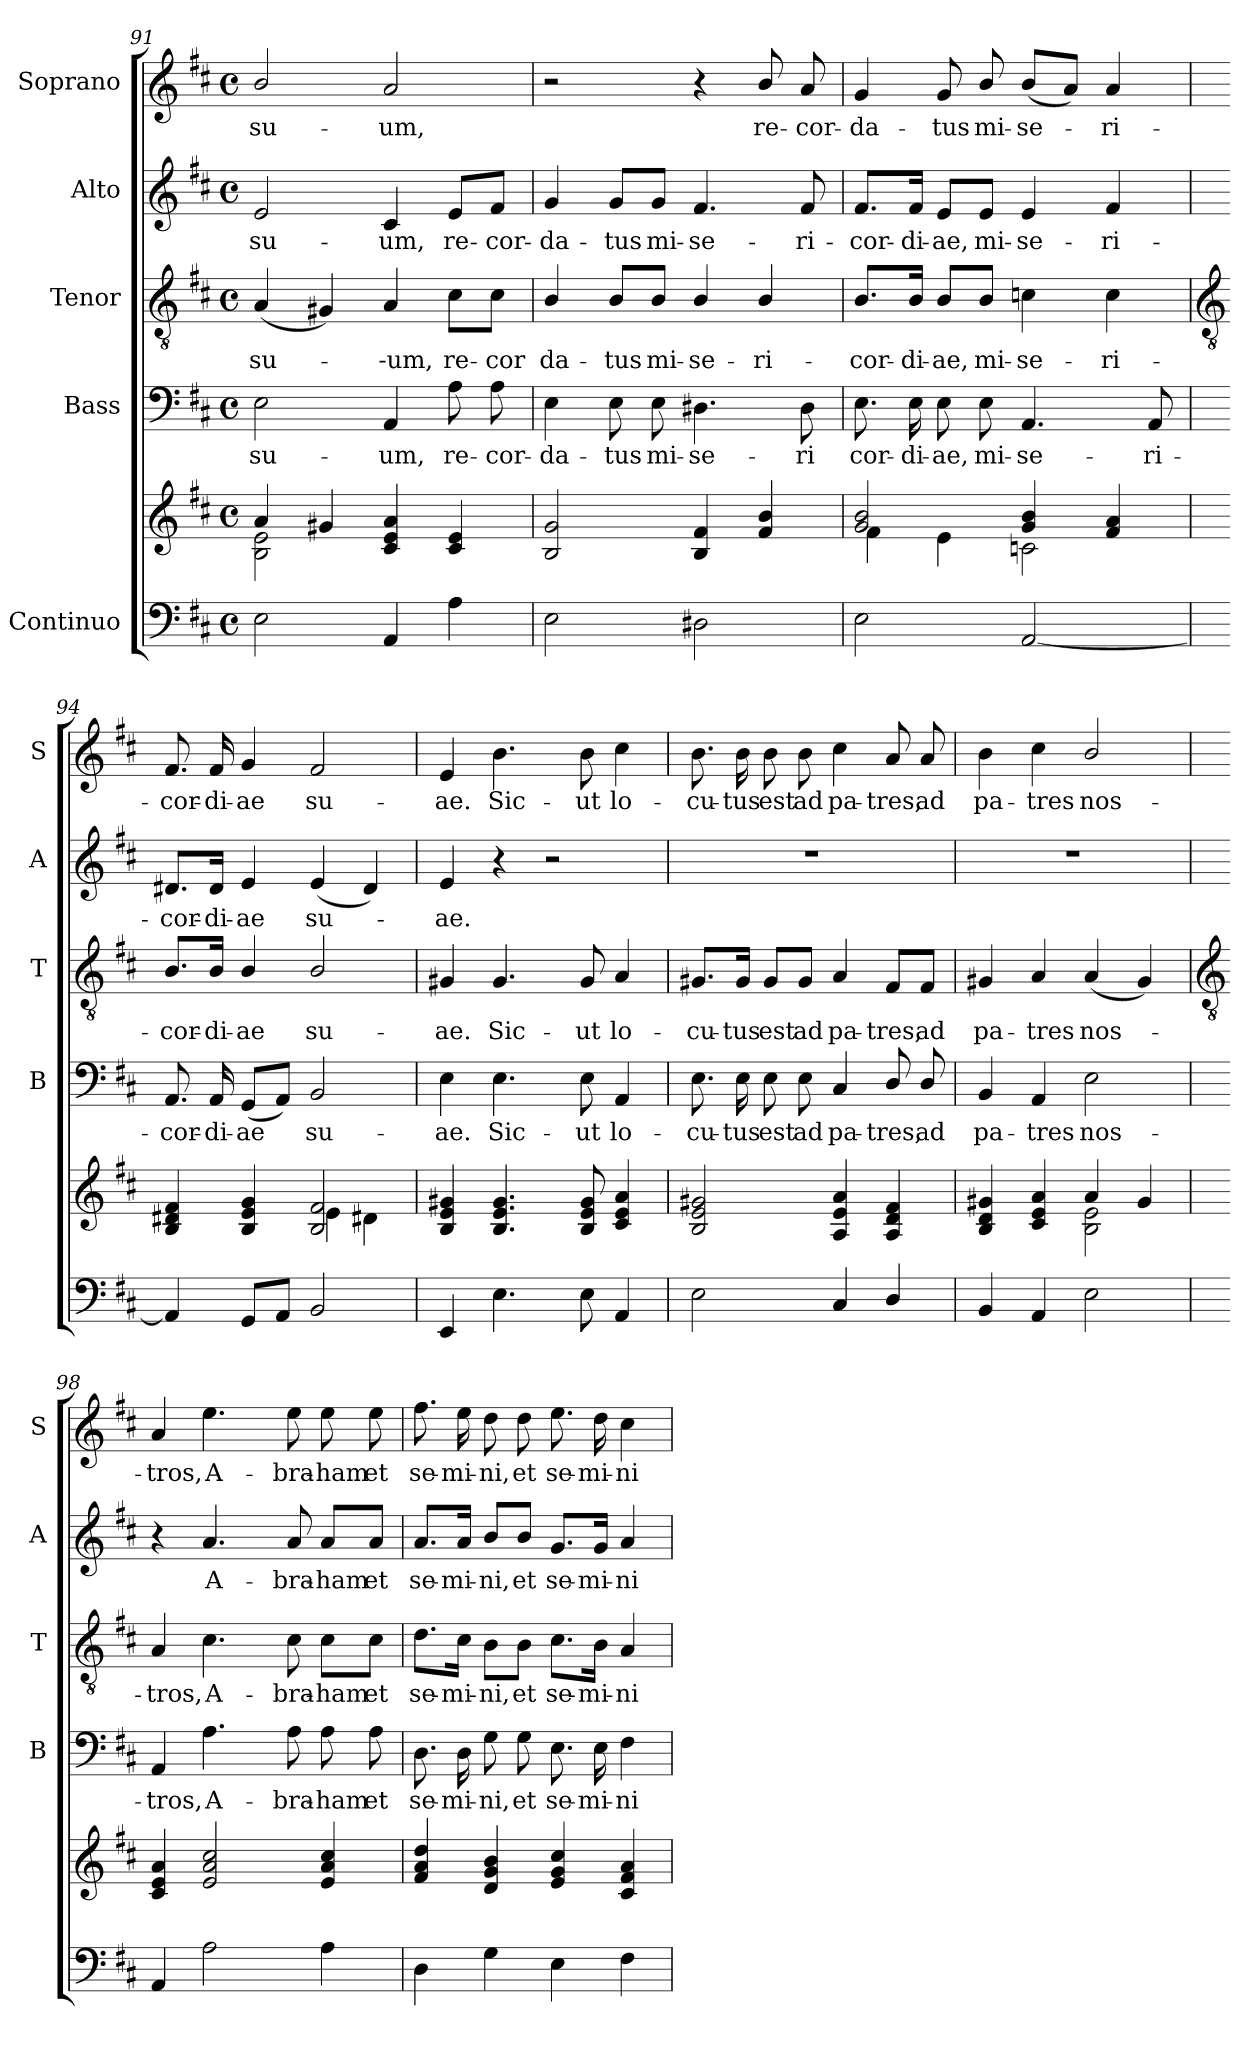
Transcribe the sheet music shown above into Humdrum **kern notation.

**kern	**kern	**kern	**text	**kern	**text	**kern	**text	**kern	**text
*part5	*part5	*part4	*part4	*part3	*part3	*part2	*part2	*part1	*part1
*staff6	*staff5	*staff4	*staff4	*staff3	*staff3	*staff2	*staff2	*staff1	*staff1
*I"Continuo	*	*I"Bass	*	*I"Tenor	*	*I"Alto	*	*I"Soprano	*
*	*	*I'B	*	*I'T	*	*I'A	*	*I'S	*
*clefF4	*clefG2	*clefF4	*	*clefGv2	*	*clefG2	*	*clefG2	*
*k[f#c#]	*k[f#c#]	*k[f#c#]	*	*k[f#c#]	*	*k[f#c#]	*	*k[f#c#]	*
*D:	*D:	*D:	*	*D:	*	*D:	*	*D:	*
*M4/4	*M4/4	*M4/4	*	*M4/4	*	*M4/4	*	*M4/4	*
*met(c)	*met(c)	*met(c)	*	*met(c)	*	*met(c)	*	*met(c)	*
=91	=91	=91	=91	=91	=91	=91	=91	=91	=91
*	*^	*	*	*	*	*	*	*	*
*	*	*^	*	*	*	*	*	*	*	*
!	!	!	!	!	!LO:LY:b	!	!LO:LY:b	!	!LO:LY:b	!	!LO:LY:b
2E	4a/	2B\ 2e\	1ryy	2E	su-	(<4A	su-	2e	su-	2b/	su-
.	4g#X/	.	.	.	.	4G#X)	.	.	.	.	.
!	!	!	!	!	!LO:LY:b	!	!LO:LY:b	!	!LO:LY:b	!	!LO:LY:b
4AA	4c#/ 4e/ 4a/	2ryy	.	4AA	-um,	4A	--um,	4c#	-um,	2a	-um,
!	!	!	!	!	!LO:LY:b	!	!LO:LY:b	!	!LO:LY:b	!	!
4A	4c#/ 4e/	.	.	8A	re-	8c#\L	re-	8e/L	re-	.	.
!	!	!	!	!	!LO:LY:b	!	!LO:LY:b	!	!LO:LY:b	!	!
.	.	.	.	8A	-cor-	8c#\J	-cor	8f#/J	-cor-	.	.
=92	=92	=92	=92	=92	=92	=92	=92	=92	=92	=92	=92
!	!	!	!	!	!LO:LY:b	!	!LO:LY:b	!	!LO:LY:b	!	!
2E	2B/ 2g/	2ryy	1ryy	4E	-da-	4B/	da-	4g	-da-	2r	.
!	!	!	!	!	!LO:LY:b	!	!LO:LY:b	!	!LO:LY:b	!	!
.	.	.	.	8E	-tus	8B/L	-tus	8g/L	-tus	.	.
!	!	!	!	!	!LO:LY:b	!	!LO:LY:b	!	!LO:LY:b	!	!
.	.	.	.	8E	mi-	8B/J	mi-	8g/J	mi-	.	.
!	!	!	!	!	!LO:LY:b	!	!LO:LY:b	!	!LO:LY:b	!	!
2D#X	4B/ 4f#/	2ryy	.	4.D#X	-se-	4B/	-se-	4.f#	-se-	4r	.
!	!	!	!	!	!	!	!LO:LY:b	!	!	!	!LO:LY:b
.	4f#/ 4b/	.	.	.	.	4B/	-ri-	.	.	8b/	re-
!	!	!	!	!	!LO:LY:b	!	!	!	!LO:LY:b	!	!LO:LY:b
.	.	.	.	8D#	-ri	.	.	8f#	-ri-	8a	-cor-
=93	=93	=93	=93	=93	=93	=93	=93	=93	=93	=93	=93
!	!	!	!	!	!LO:LY:b	!	!LO:LY:b	!	!LO:LY:b	!	!LO:LY:b
2E	2g/ 2b/	4f#\	1ryy	8.E	cor-	8.B/L	-cor-	8.f#/L	-cor-	4g	-da-
!	!	!	!	!	!LO:LY:b	!	!LO:LY:b	!	!LO:LY:b	!	!
.	.	.	.	16E	-di-	16B/Jk	-di-	16f#/Jk	-di-	.	.
!	!	!	!	!	!LO:LY:b	!	!LO:LY:b	!	!LO:LY:b	!	!LO:LY:b
.	.	4e\	.	8E	-ae,	8B/L	-ae,	8e/L	-ae,	8g	-tus
!	!	!	!	!	!LO:LY:b	!	!LO:LY:b	!	!LO:LY:b	!	!LO:LY:b
.	.	.	.	8E	mi-	8B/J	mi-	8e/J	mi-	8b/	mi-
!	!	!	!	!	!LO:LY:b	!	!LO:LY:b	!	!LO:LY:b	!	!LO:LY:b
[2AA	4g/ 4b/	2cn\	.	4.AA	-se-	4cn	-se-	4e	-se-	(<8bL	-se-
.	.	.	.	.	.	.	.	.	.	8aJ)	.
!	!	!	!	!	!	!	!LO:LY:b	!	!LO:LY:b	!	!LO:LY:b
.	4f#/ 4a/	.	.	.	.	4c	-ri-	4f#	-ri-	4a	ri-
!	!	!	!	!	!LO:LY:b	!	!	!	!	!	!
.	.	.	.	8AA	-ri-	.	.	.	.	.	.
!!LO:LB:g=z
=94	=94	=94	=94	=94	=94	=94	=94	=94	=94	=94	=94
*	*	*	*	*	*	*clefGv2	*	*	*	*	*
!	!	!	!	!	!LO:LY:b	!	!LO:LY:b	!	!LO:LY:b	!	!LO:LY:b
4AA]	4B/ 4d#X/ 4f#/	2ryy	1ryy	8.AA	-cor-	8.B/L	-cor-	8.d#X/L	-cor-	8.f#	-cor-
!	!	!	!	!	!LO:LY:b	!	!LO:LY:b	!	!LO:LY:b	!	!LO:LY:b
.	.	.	.	16AA	-di-	16B/Jk	-di-	16d#/Jk	-di-	16f#	-di-
!	!	!	!	!	!LO:LY:b	!	!LO:LY:b	!	!LO:LY:b	!	!LO:LY:b
8GGL	4B/ 4e/ 4g/	.	.	(<8GGL	-ae	4B/	-ae	4e	-ae	4g	-ae
8AAJ	.	.	.	8AAJ)	.	.	.	.	.	.	.
!	!	!	!	!	!LO:LY:b	!	!LO:LY:b	!	!LO:LY:b	!	!LO:LY:b
2BB	2B/ 2f#/	4e\	.	2BB	su-	2B/	su-	(<4e	su-	2f#	su-
.	.	4d#X\	.	.	.	.	.	4d#)	.	.	.
=95	=95	=95	=95	=95	=95	=95	=95	=95	=95	=95	=95
!	!	!	!	!	!LO:LY:b	!	!LO:LY:b	!	!LO:LY:b	!	!LO:LY:b
4EE	4B/ 4e/ 4g#X/	2ryy	1ryy	4E	-ae.	4G#X	-ae.	4e	ae.	4e	-ae.
!	!	!	!	!	!LO:LY:b	!	!LO:LY:b	!	!	!	!LO:LY:b
4.E	4.B/ 4.e/ 4.g#/	.	.	4.E	Sic-	4.G#	Sic-	4r	.	4.b	Sic-
.	.	2ryy	.	.	.	.	.	2r	.	.	.
!	!	!	!	!	!LO:LY:b	!	!LO:LY:b	!	!	!	!LO:LY:b
8E	8B/ 8e/ 8g#/	.	.	8E	-ut	8G#	-ut	.	.	8b	-ut
!	!	!	!	!	!LO:LY:b	!	!LO:LY:b	!	!	!	!LO:LY:b
4AA	4c#/ 4e/ 4a/	.	.	4AA	lo-	4A	lo-	.	.	4cc#	lo-
=96	=96	=96	=96	=96	=96	=96	=96	=96	=96	=96	=96
!	!	!	!	!	!LO:LY:b	!	!LO:LY:b	!	!	!	!LO:LY:b
2E	2B/ 2e/ 2g#X/	2ryy	1ryy	8.E	-cu-	8.G#X/L	-cu-	1r	.	8.b	-cu-
!	!	!	!	!	!LO:LY:b	!	!LO:LY:b	!	!	!	!LO:LY:b
.	.	.	.	16E	-tus	16G#/Jk	-tus	.	.	16b	-tus
!	!	!	!	!	!LO:LY:b	!	!LO:LY:b	!	!	!	!LO:LY:b
.	.	.	.	8E	est	8G#/L	est	.	.	8b	est
!	!	!	!	!	!LO:LY:b	!	!LO:LY:b	!	!	!	!LO:LY:b
.	.	.	.	8E	ad	8G#/J	ad	.	.	8b	ad
!	!	!	!	!	!LO:LY:b	!	!LO:LY:b	!	!	!	!LO:LY:b
4C#	4A/ 4e/ 4a/	2ryy	.	4C#	pa-	4A	pa-	.	.	4cc#	pa-
!	!	!	!	!	!LO:LY:b	!	!LO:LY:b	!	!	!	!LO:LY:b
4D/	4A/ 4d/ 4f#/	.	.	8D/	-tres,	8F#/L	-tres,	.	.	8a	-tres,
!	!	!	!	!	!LO:LY:b	!	!LO:LY:b	!	!	!	!LO:LY:b
.	.	.	.	8D/	ad	8F#/J	ad	.	.	8a	ad
=97	=97	=97	=97	=97	=97	=97	=97	=97	=97	=97	=97
!	!	!	!	!	!LO:LY:b	!	!LO:LY:b	!	!	!	!LO:LY:b
4BB	4B/ 4d/ 4g#X/	2ryy	1ryy	4BB	pa-	4G#X	pa-	1r	.	4b	pa-
!	!	!	!	!	!LO:LY:b	!	!LO:LY:b	!	!	!	!LO:LY:b
4AA	4c#/ 4e/ 4a/	.	.	4AA	-tres	4A	-tres	.	.	4cc#	-tres
!	!	!	!	!	!LO:LY:b	!	!LO:LY:b	!	!	!	!LO:LY:b
2E	4a/	2B\ 2e\	.	2E	nos-	(<4A	nos-	.	.	2b/	nos-
.	4g#/	.	.	.	.	4G#)	.	.	.	.	.
!!LO:LB:g=z
=98	=98	=98	=98	=98	=98	=98	=98	=98	=98	=98	=98
*	*	*	*	*	*	*clefGv2	*	*	*	*	*
!	!	!	!	!	!LO:LY:b	!	!LO:LY:b	!	!	!	!LO:LY:b
4AA	4c#/ 4e/ 4a/	2ryy	1ryy	4AA	-tros,	4A	tros,	4r	.	4a	-tros,
!	!	!	!	!	!LO:LY:b	!	!LO:LY:b	!	!LO:LY:b	!	!LO:LY:b
2A	2e/ 2a/ 2cc#/	.	.	4.A	A-	4.c#	A-	4.a	A-	4.ee	A-
.	.	2ryy	.	.	.	.	.	.	.	.	.
!	!	!	!	!	!LO:LY:b	!	!LO:LY:b	!	!LO:LY:b	!	!LO:LY:b
.	.	.	.	8A	-bra-	8c#	-bra-	8a	-bra-	8ee	-bra-
!	!	!	!	!	!LO:LY:b	!	!LO:LY:b	!	!LO:LY:b	!	!LO:LY:b
4A	4e/ 4a/ 4cc#/	.	.	8A	-ham	8c#\L	-ham	8a/L	-ham	8ee	-ham
!	!	!	!	!	!LO:LY:b	!	!LO:LY:b	!	!LO:LY:b	!	!LO:LY:b
.	.	.	.	8A	et	8c#\J	et	8a/J	et	8ee	et
=99	=99	=99	=99	=99	=99	=99	=99	=99	=99	=99	=99
!	!	!	!	!	!LO:LY:b	!	!LO:LY:b	!	!LO:LY:b	!	!LO:LY:b
4D	4f#/ 4a/ 4dd/	2ryy	1ryy	8.D	se-	8.d\L	se-	8.a/L	se-	8.ff#	se-
!	!	!	!	!	!LO:LY:b	!	!LO:LY:b	!	!LO:LY:b	!	!LO:LY:b
.	.	.	.	16D	-mi-	16c#\Jk	-mi-	16a/Jk	-mi-	16ee	-mi-
!	!	!	!	!	!LO:LY:b	!	!LO:LY:b	!	!LO:LY:b	!	!LO:LY:b
4G	4d/ 4g/ 4b/	.	.	8G	-ni,	8B\L	-ni,	8b/L	-ni,	8dd	-ni,
!	!	!	!	!	!LO:LY:b	!	!LO:LY:b	!	!LO:LY:b	!	!LO:LY:b
.	.	.	.	8G	et	8B\J	et	8b/J	et	8dd	et
!	!	!	!	!	!LO:LY:b	!	!LO:LY:b	!	!LO:LY:b	!	!LO:LY:b
4E	4e/ 4g/ 4cc#/	2ryy	.	8.E	se-	8.c#\L	se-	8.g/L	se-	8.ee	se-
!	!	!	!	!	!LO:LY:b	!	!LO:LY:b	!	!LO:LY:b	!	!LO:LY:b
.	.	.	.	16E	-mi-	16B\Jk	-mi-	16g/Jk	-mi-	16dd	-mi-
!	!	!	!	!	!LO:LY:b	!	!LO:LY:b	!	!LO:LY:b	!	!LO:LY:b
4F#	4c#/ 4f#/ 4a/	.	.	4F#	-ni	4A	-ni	4a	-ni	4cc#	-ni
*	*v	*v	*v	*	*	*	*	*	*	*	*
=	=	=	=	=	=	=	=	=	=
*-	*-	*-	*-	*-	*-	*-	*-	*-	*-
